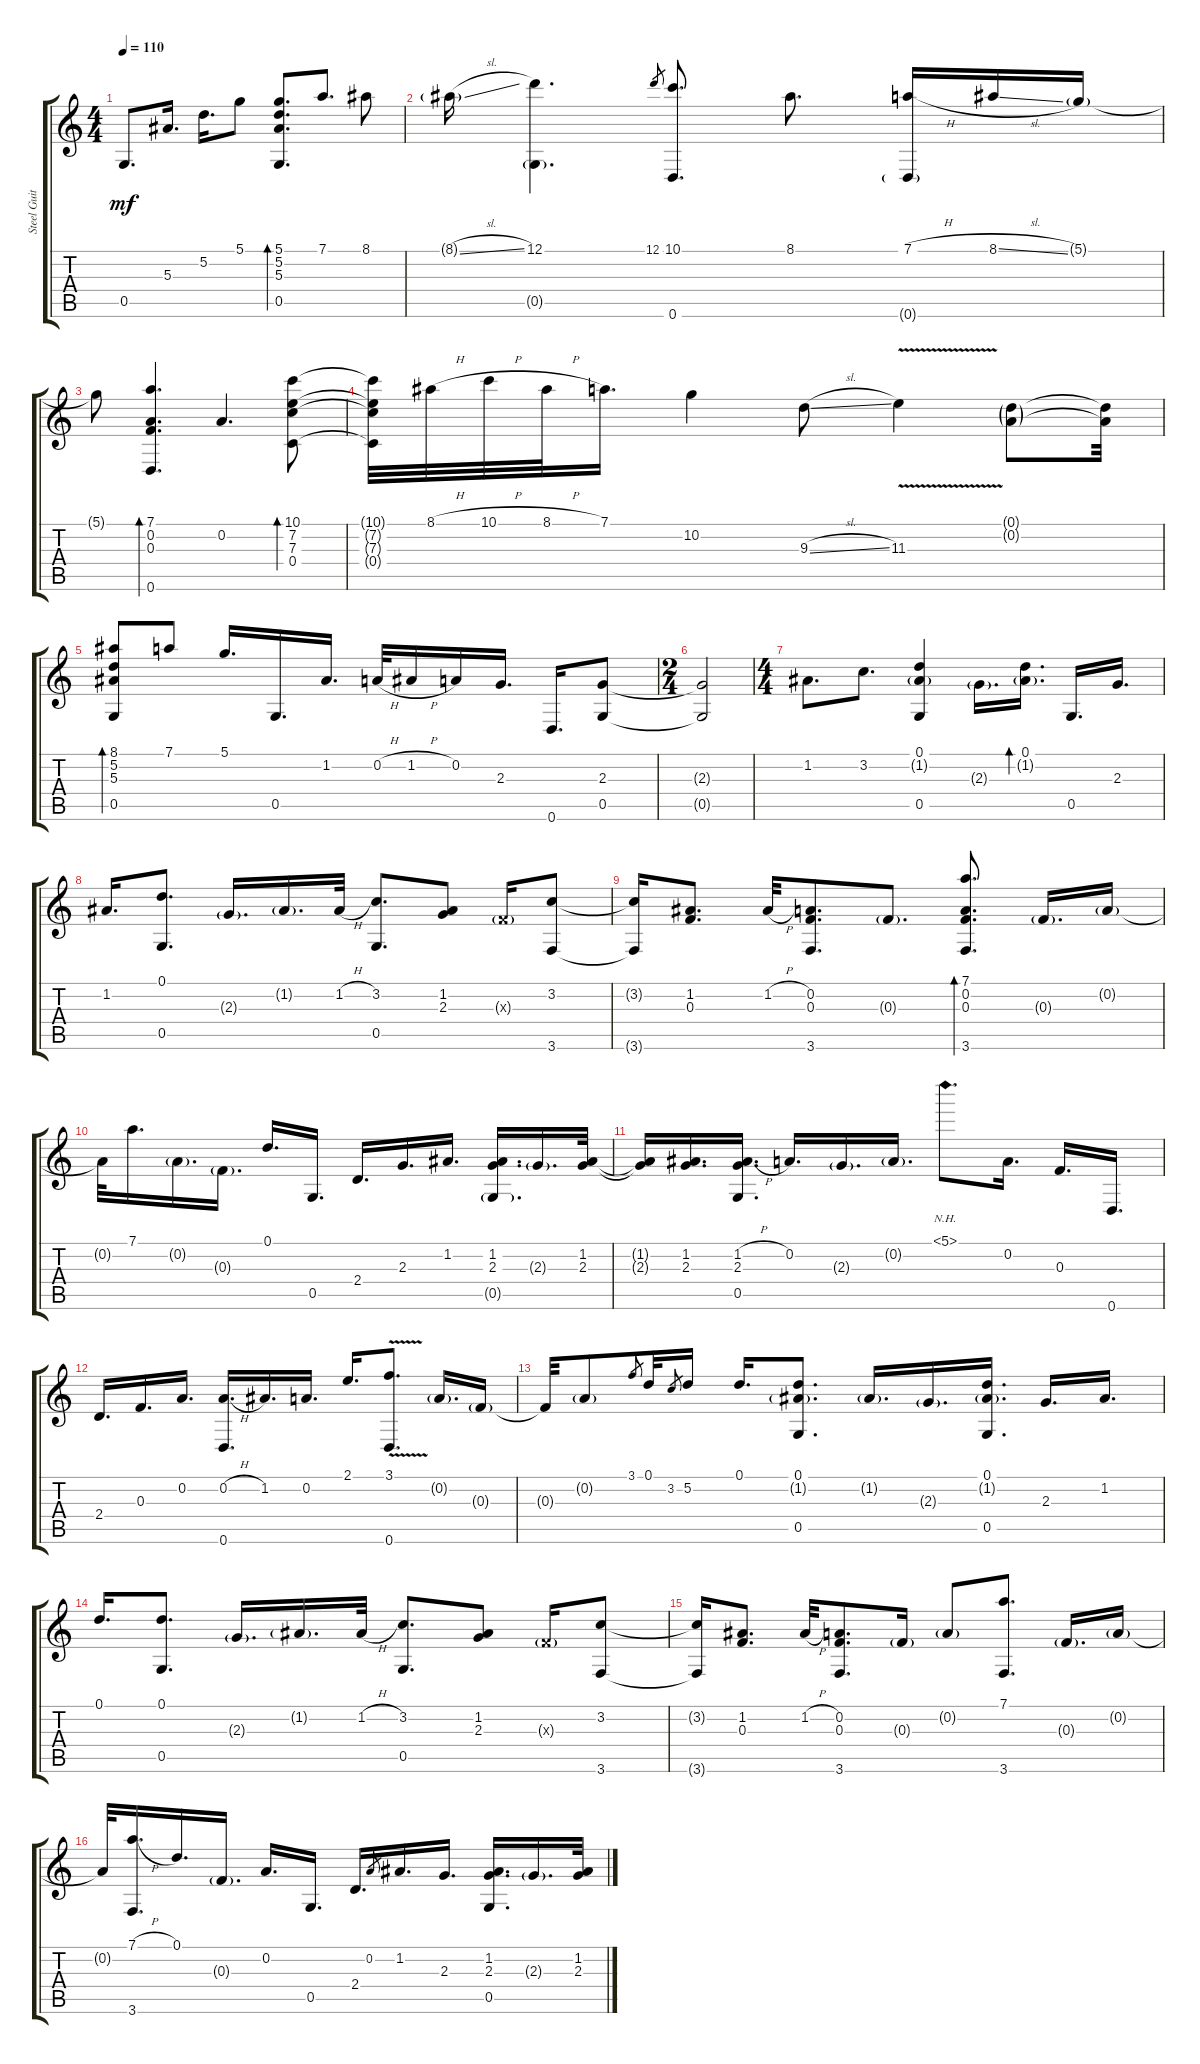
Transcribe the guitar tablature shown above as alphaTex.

\track ("Steel Guitar" "Steel Guit") {instrument acousticguitarsteel}
\staff {score tabs}
\tuning (D4 A3 F3 C3 G2 D2) {hide}
\ts (4 4)
\tempo 110
\clef g2
\ks c
0.5.8{d dy mf instrument acousticguitarsteel} 5.3.16{d} 5.2.16{d} 5.1.8 (5.1 5.2 5.3 0.5).8{d bd 60} 7.1.8{d} 8.1.8 |
8.1{sl g}.16 (12.1 0.5{g}).4{d} 12.1.8{gr} (10.1 0.6).8{d} 8.1.8{d} (7.1{h} 0.6{g}).16 8.1{sl}.16 5.1{g}.16 |
5.1{t}.8 (7.1 0.2 0.3 0.6).4{d bd 60} 0.2.4{d} (10.1 7.2 7.3 0.4).8{bd 120} |
(10.1{t} 7.2{t} 7.3{t} 0.4{t}).32 8.1{h}.32 10.1{h}.32 8.1{h}.32 7.1.16{d} 10.2.4 9.3{sl}.8 11.3{v}.4 (0.1{g} 0.2{g}).8 (0.1{t} 0.2{t}).32 |
(8.1 5.2 5.3 0.5).8{bd 120} 7.1.8 5.1.16{d} 0.5.16{d} 1.2.16{d} 0.2{h}.32 1.2{h}.16 0.2.16 2.3.16{d} 0.6.16{d} (2.3 0.5).8 |
\ts (2 4)
(2.3{t} 0.5{t}).2 |
\ts (4 4)
1.2.8{d} 3.2.8{d} (0.1 1.2{g} 0.5).4 2.3{g}.16{d} (0.1 1.2{g}).16{d bd 30} 0.5.16{d} 2.3.16{d} |
1.2.16{d} (0.1 0.5).8{d} 2.3{g}.16{d} 1.2{g}.16{d} 1.2{h}.32 (3.2 0.5).8{d} (1.2 2.3).8 0.3{g x}.16 (3.2 3.6).8 |
(3.2{t} 3.6{t}).16 (1.2 0.3).8{d} 1.2{h}.32 (0.2 0.3 3.6).8{d} 0.3{g}.8{d} (7.1 0.2 0.3 3.6).8{d bd 60} 0.3{g}.16{d} 0.2{g}.16 |
0.2{t}.32 7.1.16{d} 0.2{g}.16{d} 0.3{g}.16{d} 0.1.16{d} 0.5.16{d} 2.4.16{d} 2.3.16{d} 1.2.16{d} (1.2 2.3 0.5{g}).16{d} 2.3{g}.16{d} (1.2 2.3).32 |
(1.2{t} 2.3{t}).16 (1.2 2.3).16{d} (1.2{h} 2.3 0.5).16{d} 0.2.16{d} 2.3{g}.16{d} 0.2{g}.16{d} 5.1{nh}.8{d} 0.2.16{d} 0.3.16{d} 0.6.16{d} |
2.4.16{d} 0.3.16{d} 0.2.16{d} (0.2{h} 0.6).16{d} 1.2.16{d} 0.2.16{d} 2.1.16{d} (3.1{v} 0.6).8{d} 0.2{g}.16{d} 0.3{g}.16 |
0.3{t}.32 0.2{g}.8 3.1.8{gr} 0.1.32 3.2.8{gr} 5.2.16 0.1.16{d} (0.1 1.2{g} 0.5).8{d} 1.2{g}.16{d} 2.3{g}.16{d} (0.1 1.2{g} 0.5).16{d} 2.3.16{d} 1.2.16{d} |
0.1.16{d} (0.1 0.5).8{d} 2.3{g}.16{d} 1.2{g}.16{d} 1.2{h}.32 (3.2 0.5).8{d} (1.2 2.3).8 0.3{g x}.16 (3.2 3.6).8 |
(3.2{t} 3.6{t}).16 (1.2 0.3).8{d} 1.2{h}.32 (0.2 0.3 3.6).8{d} 0.3{g}.16 0.2{g}.8 (7.1 3.6).8{d} 0.3{g}.16{d} 0.2{g}.16 |
0.2{t}.32 (7.1{h} 3.6).16{d} 0.1.16{d} 0.3{g}.16{d} 0.2.16{d} 0.5.16{d} 2.4.16{d} 0.2.8{gr} 1.2.16{d} 2.3.16{d} (1.2 2.3 0.5).16{d} 2.3{g}.16{d} (1.2 2.3).32
